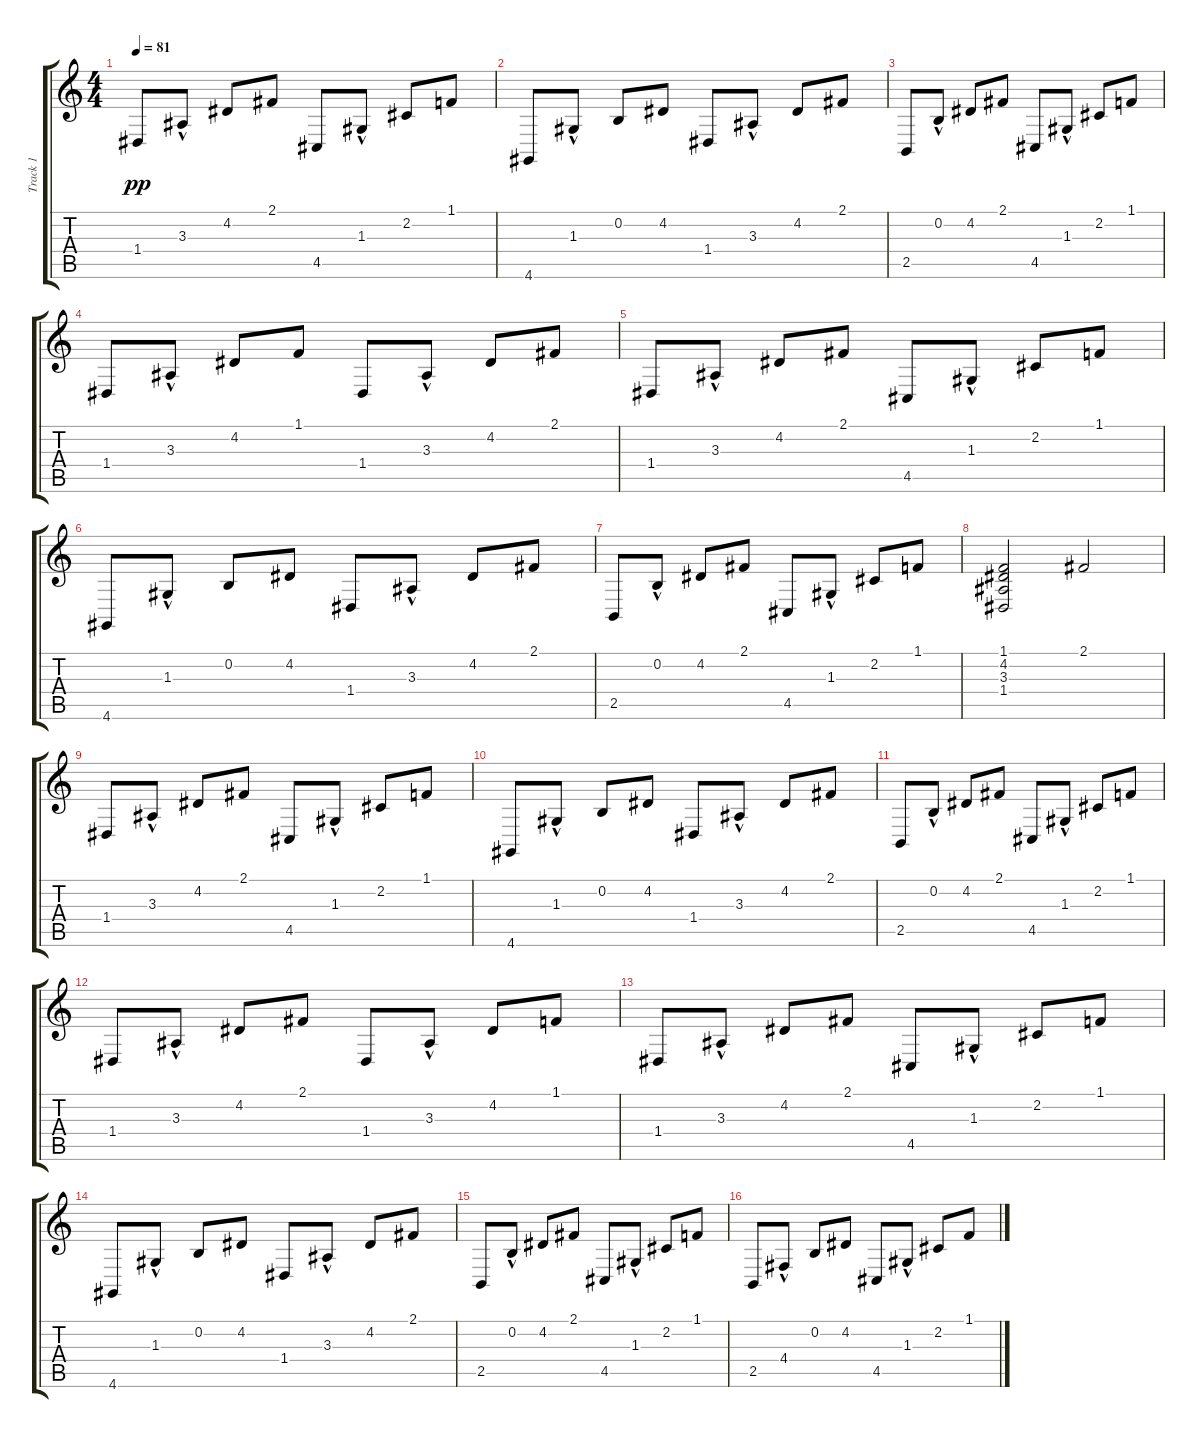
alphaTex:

\track ("Track 1" "Track 1") {instrument electricpiano2}
\staff {score tabs}
\tuning (E4 B3 G3 D3 A2 E2) {hide}
\ts (4 4)
\tempo 81
\clef g2
\ks c
1.4.8{dy pp instrument electricpiano2} 3.3{hac}.8 4.2.8 2.1.8 4.5.8 1.3{hac}.8 2.2.8 1.1.8 |
4.6.8 1.3{hac}.8 0.2.8 4.2.8 1.4.8 3.3{hac}.8 4.2.8 2.1.8 |
2.5.8 0.2{hac}.8 4.2.8 2.1.8 4.5.8 1.3{hac}.8 2.2.8 1.1.8 |
1.4.8 3.3{hac}.8 4.2.8 1.1.8 1.4.8 3.3{hac}.8 4.2.8 2.1.8 |
1.4.8 3.3{hac}.8 4.2.8 2.1.8 4.5.8 1.3{hac}.8 2.2.8 1.1.8 |
4.6.8 1.3{hac}.8 0.2.8 4.2.8 1.4.8 3.3{hac}.8 4.2.8 2.1.8 |
2.5.8 0.2{hac}.8 4.2.8 2.1.8 4.5.8 1.3{hac}.8 2.2.8 1.1.8 |
(1.1 4.2 3.3 1.4).2 2.1.2 |
1.4.8{instrument electricpiano2} 3.3{hac}.8 4.2.8 2.1.8 4.5.8 1.3{hac}.8 2.2.8 1.1.8 |
4.6.8 1.3{hac}.8 0.2.8 4.2.8 1.4.8 3.3{hac}.8 4.2.8 2.1.8 |
2.5.8 0.2{hac}.8 4.2.8 2.1.8 4.5.8 1.3{hac}.8 2.2.8 1.1.8 |
1.4.8 3.3{hac}.8 4.2.8 2.1.8 1.4.8 3.3{hac}.8 4.2.8 1.1.8 |
1.4.8 3.3{hac}.8 4.2.8 2.1.8 4.5.8 1.3{hac}.8 2.2.8 1.1.8 |
4.6.8 1.3{hac}.8 0.2.8 4.2.8 1.4.8 3.3{hac}.8 4.2.8 2.1.8 |
2.5.8 0.2{hac}.8 4.2.8 2.1.8 4.5.8 1.3{hac}.8 2.2.8 1.1.8 |
2.5.8 4.4{hac}.8 0.2.8 4.2.8 4.5.8 1.3{hac}.8 2.2.8 1.1.8
